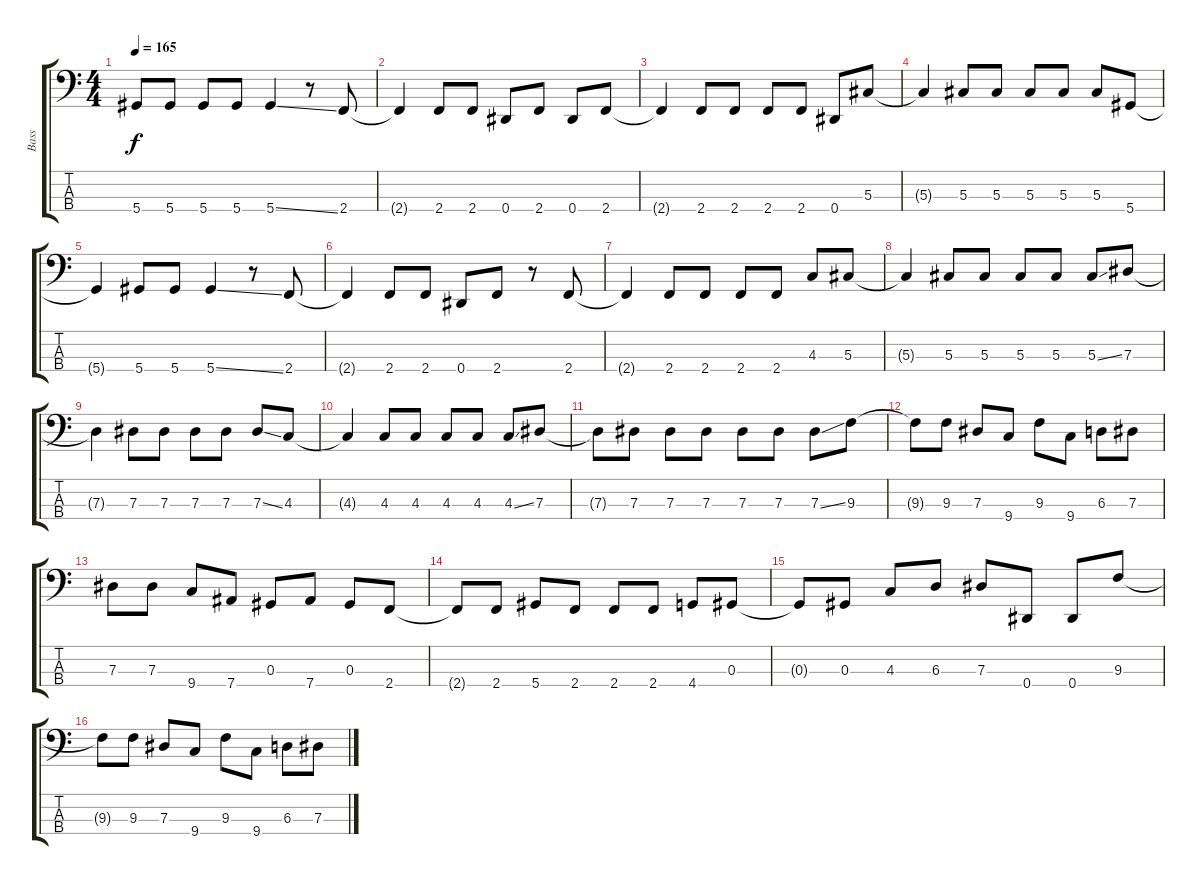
\track ("Bass" "Bass") {instrument electricbasspick}
\staff {score tabs}
\tuning (Gb2 Db2 Ab1 Eb1) {hide}
\ts (4 4)
\tempo 165
\clef f4
\ks c
5.4{t}.8{dy f} 5.4.8 5.4.8 5.4.8 5.4{ss}.4 r.8 2.4.8 |
2.4{t}.4 2.4.8 2.4.8 0.4.8 2.4.8 0.4.8 2.4.8 |
2.4{t}.4 2.4.8 2.4.8 2.4.8 2.4.8 0.4.8 5.3.8 |
5.3{t}.4 5.3.8 5.3.8 5.3.8 5.3.8 5.3.8 5.4.8 |
5.4{t}.4 5.4.8 5.4.8 5.4{ss}.4 r.8 2.4.8 |
2.4{t}.4 2.4.8 2.4.8 0.4.8 2.4.8 r.8 2.4.8 |
2.4{t}.4 2.4.8 2.4.8 2.4.8 2.4.8 4.3.8 5.3.8 |
5.3{t}.4 5.3.8 5.3.8 5.3.8 5.3.8 5.3{ss}.8 7.3.8 |
7.3{t}.4 7.3.8 7.3.8 7.3.8 7.3.8 7.3{ss}.8 4.3.8 |
4.3{t}.4 4.3.8 4.3.8 4.3.8 4.3.8 4.3{ss}.8 7.3.8 |
7.3{t}.8 7.3.8 7.3.8 7.3.8 7.3.8 7.3.8 7.3{ss}.8 9.3.8 |
9.3{t}.8 9.3.8 7.3.8 9.4.8 9.3.8 9.4.8 6.3.8 7.3.8 |
7.3.8 7.3.8 9.4.8 7.4.8 0.3.8 7.4.8 0.3.8 2.4.8 |
2.4{t}.8 2.4.8 5.4.8 2.4.8 2.4.8 2.4.8 4.4.8 0.3.8 |
0.3{t}.8 0.3.8 4.3.8 6.3.8 7.3.8 0.4.8 0.4.8 9.3.8 |
9.3{t}.8 9.3.8 7.3.8 9.4.8 9.3.8 9.4.8 6.3.8 7.3.8
